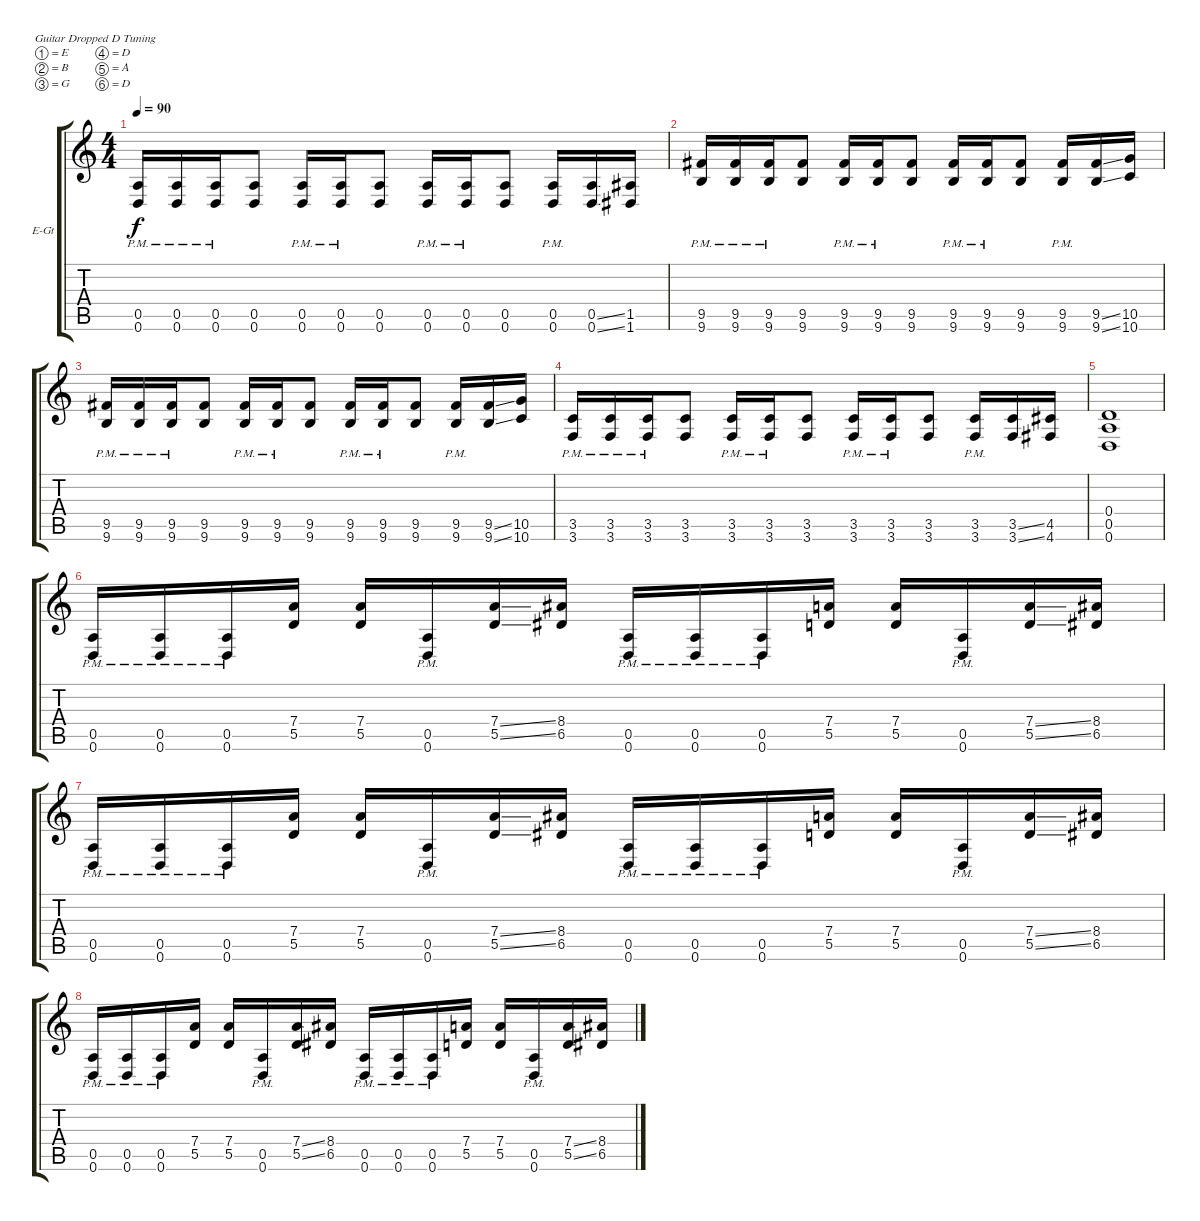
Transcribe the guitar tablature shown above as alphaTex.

\bracketExtendMode groupsimilarinstruments
\firstSystemTrackNameOrientation horizontal
\otherSystemsTrackNameOrientation horizontal
\track ("Гитара 2" "E-Gt") {instrument overdrivenguitar}
\staff {score tabs}
\tuning (E4 B3 G3 D3 A2 D2)
\ts (4 4)
\tempo 90
\clef g2
\ks c
(0.5{pm} 0.6{pm}).16{dy f} (0.5{pm} 0.6{pm}).16 (0.5{pm} 0.6{pm}).16 (0.5 0.6).8 (0.5{pm} 0.6{pm}).16 (0.5{pm} 0.6{pm}).16 (0.5 0.6).8 (0.5{pm} 0.6{pm}).16 (0.5{pm} 0.6{pm}).16 (0.5 0.6).8 (0.5{pm} 0.6{pm}).16 (0.5{ss} 0.6{ss}).16 (1.5 1.6).16 |
(9.5{pm} 9.6{pm}).16 (9.5{pm} 9.6{pm}).16 (9.5{pm} 9.6{pm}).16 (9.5 9.6).8 (9.5{pm} 9.6{pm}).16 (9.5{pm} 9.6{pm}).16 (9.5 9.6).8 (9.5{pm} 9.6{pm}).16 (9.5{pm} 9.6{pm}).16 (9.5 9.6).8 (9.5{pm} 9.6{pm}).16 (9.5{ss} 9.6{ss}).16 (10.5 10.6).16 |
(9.5{pm} 9.6{pm}).16 (9.5{pm} 9.6{pm}).16 (9.5{pm} 9.6{pm}).16 (9.5 9.6).8 (9.5{pm} 9.6{pm}).16 (9.5{pm} 9.6{pm}).16 (9.5 9.6).8 (9.5{pm} 9.6{pm}).16 (9.5{pm} 9.6{pm}).16 (9.5 9.6).8 (9.5{pm} 9.6{pm}).16 (9.5{ss} 9.6{ss}).16 (10.5 10.6).16 |
(3.5{pm} 3.6{pm}).16 (3.5{pm} 3.6{pm}).16 (3.5{pm} 3.6{pm}).16 (3.5 3.6).8 (3.5{pm} 3.6{pm}).16 (3.5{pm} 3.6{pm}).16 (3.5 3.6).8 (3.5{pm} 3.6{pm}).16 (3.5{pm} 3.6{pm}).16 (3.5 3.6).8 (3.5{pm} 3.6{pm}).16 (3.5{ss} 3.6{ss}).16 (4.5 4.6).16 |
(0.4 0.5 0.6).1 |
(0.5{pm} 0.6{pm}).16 (0.5{pm} 0.6{pm}).16 (0.5{pm} 0.6{pm}).16 (7.4 5.5).16 (7.4 5.5).16 (0.5{pm} 0.6{pm}).16 (7.4{ss} 5.5{ss}).16 (8.4 6.5).16 (0.5{pm} 0.6{pm}).16 (0.5{pm} 0.6{pm}).16 (0.5{pm} 0.6{pm}).16 (7.4 5.5).16 (7.4 5.5).16 (0.5{pm} 0.6{pm}).16 (7.4{ss} 5.5{ss}).16 (8.4 6.5).16 |
(0.5{pm} 0.6{pm}).16 (0.5{pm} 0.6{pm}).16 (0.5{pm} 0.6{pm}).16 (7.4 5.5).16 (7.4 5.5).16 (0.5{pm} 0.6{pm}).16 (7.4{ss} 5.5{ss}).16 (8.4 6.5).16 (0.5{pm} 0.6{pm}).16 (0.5{pm} 0.6{pm}).16 (0.5{pm} 0.6{pm}).16 (7.4 5.5).16 (7.4 5.5).16 (0.5{pm} 0.6{pm}).16 (7.4{ss} 5.5{ss}).16 (8.4 6.5).16 |
(0.5{pm} 0.6{pm}).16 (0.5{pm} 0.6{pm}).16 (0.5{pm} 0.6{pm}).16 (7.4 5.5).16 (7.4 5.5).16 (0.5{pm} 0.6{pm}).16 (7.4{ss} 5.5{ss}).16 (8.4 6.5).16 (0.5{pm} 0.6{pm}).16 (0.5{pm} 0.6{pm}).16 (0.5{pm} 0.6{pm}).16 (7.4 5.5).16 (7.4 5.5).16 (0.5{pm} 0.6{pm}).16 (7.4{ss} 5.5{ss}).16 (8.4 6.5).16
